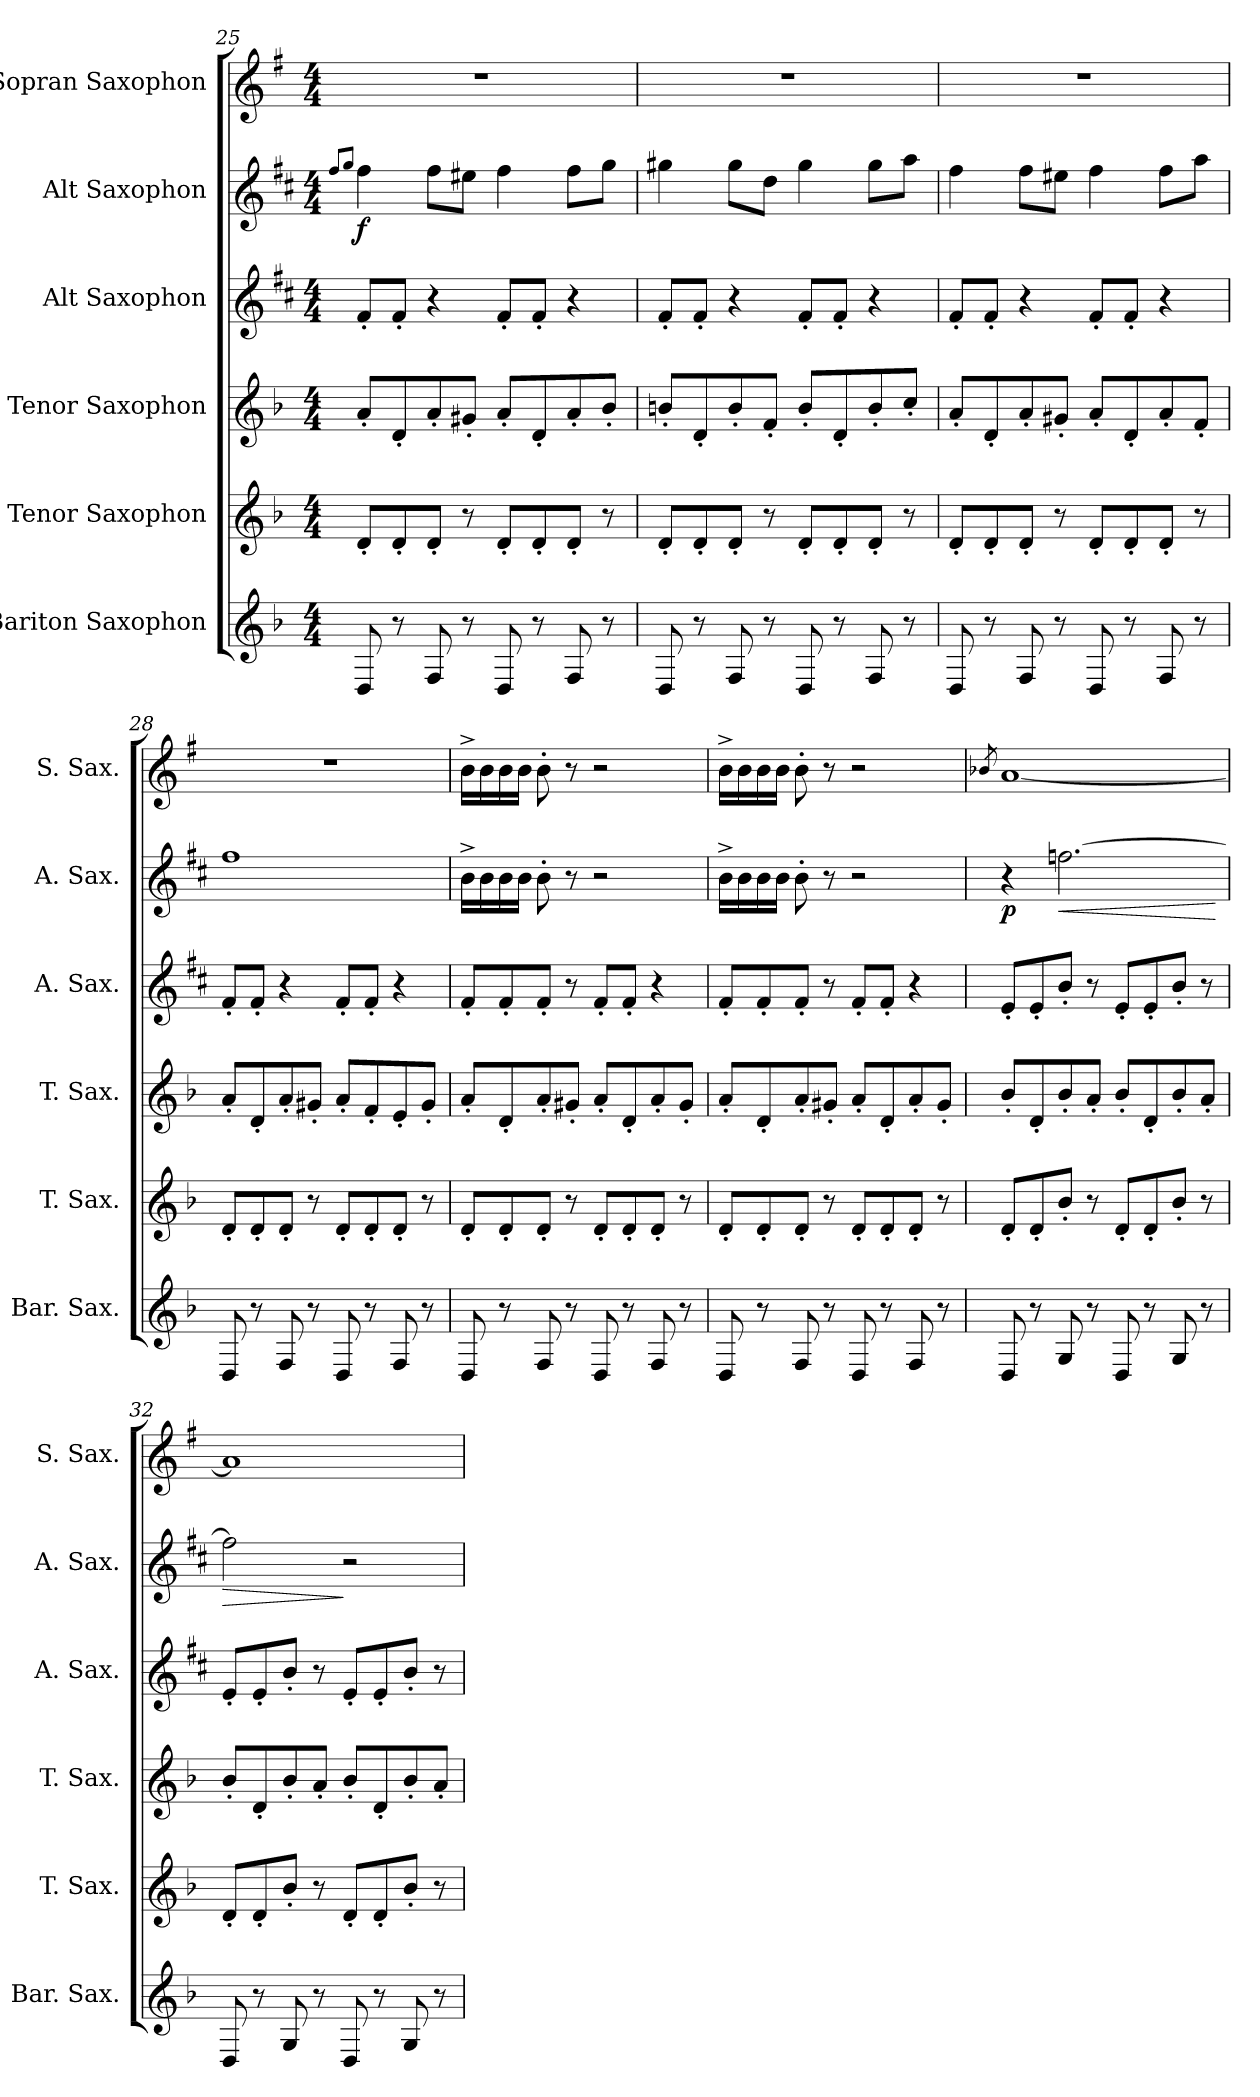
**kern	**kern	**kern	**kern	**kern	**dynam	**kern
*part6	*part5	*part4	*part3	*part2	*part2	*part1
*staff6	*staff5	*staff4	*staff3	*staff2	*staff2	*staff1
*I"Bariton Saxophon	*I"Tenor Saxophon	*I"Tenor Saxophon	*I"Alt Saxophon	*I"Alt Saxophon	*	*I"Sopran Saxophon
*I'Bar. Sax.	*I'T. Sax.	*I'T. Sax.	*I'A. Sax.	*I'A. Sax.	*	*I'S. Sax.
*clefG2	*clefG2	*clefG2	*clefG2	*clefG2	*	*clefG2
*ITrd12c21	*ITrd8c14	*ITrd8c14	*ITrd5c9	*ITrd5c9	*	*ITrd1c2
*k[b-]	*k[b-]	*k[b-]	*k[b-]	*k[b-]	*	*k[b-]
*M4/4	*M4/4	*M4/4	*M4/4	*M4/4	*	*M4/4
=25	=25	=25	=25	=25	=25	=25
.	.	.	.	8qa/L	.	.
.	.	.	.	8qb-/J	.	.
!	!	!	!	!	!LO:DY:b	!
8DD/	8D'/L	8A'/L	8A'/L	4a\	f	1r
8r	8D'/	8D'/	8A'/J	.	.	.
8FF/	8D'/J	8A'/	4r	8a\L	.	.
8r	8r	8G#X'/J	.	8g#X\J	.	.
8DD/	8D'/L	8A'/L	8A'/L	4a\	.	.
8r	8D'/	8D'/	8A'/J	.	.	.
8FF/	8D'/J	8A'/	4r	8a\L	.	.
8r	8r	8B-'/J	.	8b-\J	.	.
=26	=26	=26	=26	=26	=26	=26
8DD/	8D'/L	8Bn'/L	8A'/L	4bn\	.	1r
8r	8D'/	8D'/	8A'/J	.	.	.
8FF/	8D'/J	8B'/	4r	8b\L	.	.
8r	8r	8F'/J	.	8f\J	.	.
8DD/	8D'/L	8B'/L	8A'/L	4b\	.	.
8r	8D'/	8D'/	8A'/J	.	.	.
8FF/	8D'/J	8B'/	4r	8b\L	.	.
8r	8r	8c'/J	.	8cc\J	.	.
!!LO:PB:g=z
=27	=27	=27	=27	=27	=27	=27
8DD/	8D'/L	8A'/L	8A'/L	4a\	.	1r
8r	8D'/	8D'/	8A'/J	.	.	.
8FF/	8D'/J	8A'/	4r	8a\L	.	.
8r	8r	8G#X'/J	.	8g#X\J	.	.
8DD/	8D'/L	8A'/L	8A'/L	4a\	.	.
8r	8D'/	8D'/	8A'/J	.	.	.
8FF/	8D'/J	8A'/	4r	8a\L	.	.
8r	8r	8F'/J	.	8cc\J	.	.
=28	=28	=28	=28	=28	=28	=28
8DD/	8D'/L	8A'/L	8A'/L	1a	.	1r
8r	8D'/	8D'/	8A'/J	.	.	.
8FF/	8D'/J	8A'/	4r	.	.	.
8r	8r	8G#X'/J	.	.	.	.
8DD/	8D'/L	8A'/L	8A'/L	.	.	.
8r	8D'/	8F'/	8A'/J	.	.	.
8FF/	8D'/J	8E'/	4r	.	.	.
8r	8r	8G#'/J	.	.	.	.
=29	=29	=29	=29	=29	=29	=29
8DD/	8D'/L	8A'/L	8A'/L	16d^\LL	.	16a^\LL
.	.	.	.	16d\	.	16a\
8r	8D'/	8D'/	8A'/	16d\	.	16a\
.	.	.	.	16d\JJ	.	16a\JJ
8FF/	8D'/J	8A'/	8A'/J	8d'\	.	8a'\
8r	8r	8G#X'/J	8r	8r	.	8r
8DD/	8D'/L	8A'/L	8A'/L	2r	.	2r
8r	8D'/	8D'/	8A'/J	.	.	.
8FF/	8D'/J	8A'/	4r	.	.	.
8r	8r	8G#'/J	.	.	.	.
!!LO:LB:g=z
=30	=30	=30	=30	=30	=30	=30
8DD/	8D'/L	8A'/L	8A'/L	16d^\LL	.	16a^\LL
.	.	.	.	16d\	.	16a\
8r	8D'/	8D'/	8A'/	16d\	.	16a\
.	.	.	.	16d\JJ	.	16a\JJ
8FF/	8D'/J	8A'/	8A'/J	8d'\	.	8a'\
8r	8r	8G#X'/J	8r	8r	.	8r
8DD/	8D'/L	8A'/L	8A'/L	2r	.	2r
8r	8D'/	8D'/	8A'/J	.	.	.
8FF/	8D'/J	8A'/	4r	.	.	.
8r	8r	8G#'/J	.	.	.	.
=31	=31	=31	=31	=31	=31	=31
.	.	.	.	.	.	8qa-X/
!	!	!	!	!	!LO:DY:b	!
8DD/	8D'/L	8B-'/L	8G'/L	4r	p	[1g
8r	8D'/	8D'/	8G'/	.	.	.
!	!	!	!	!	!LO:HP:b	!
8GG/	8B-'/J	8B-'/	8d'/J	[2.a-X\	<	.
8r	8r	8A'/J	8r	.	.	.
8DD/	8D'/L	8B-'/L	8G'/L	.	.	.
8r	8D'/	8D'/	8G'/	.	.	.
8GG/	8B-'/J	8B-'/	8d'/J	.	.	.
8r	8r	8A'/J	8r	.	.	.
.	.	.	.	.	[	.
=32	=32	=32	=32	=32	=32	=32
!	!	!	!	!	!LO:HP:b	!
8DD/	8D'/L	8B-'/L	8G'/L	2a-\]	>	1g]
8r	8D'/	8D'/	8G'/	.	.	.
8GG/	8B-'/J	8B-'/	8d'/J	.	.	.
8r	8r	8A'/J	8r	.	.	.
8DD/	8D'/L	8B-'/L	8G'/L	2r	]	.
8r	8D'/	8D'/	8G'/	.	.	.
8GG/	8B-'/J	8B-'/	8d'/J	.	.	.
8r	8r	8A'/J	8r	.	.	.
=	=	=	=	=	=	=
*-	*-	*-	*-	*-	*-	*-
